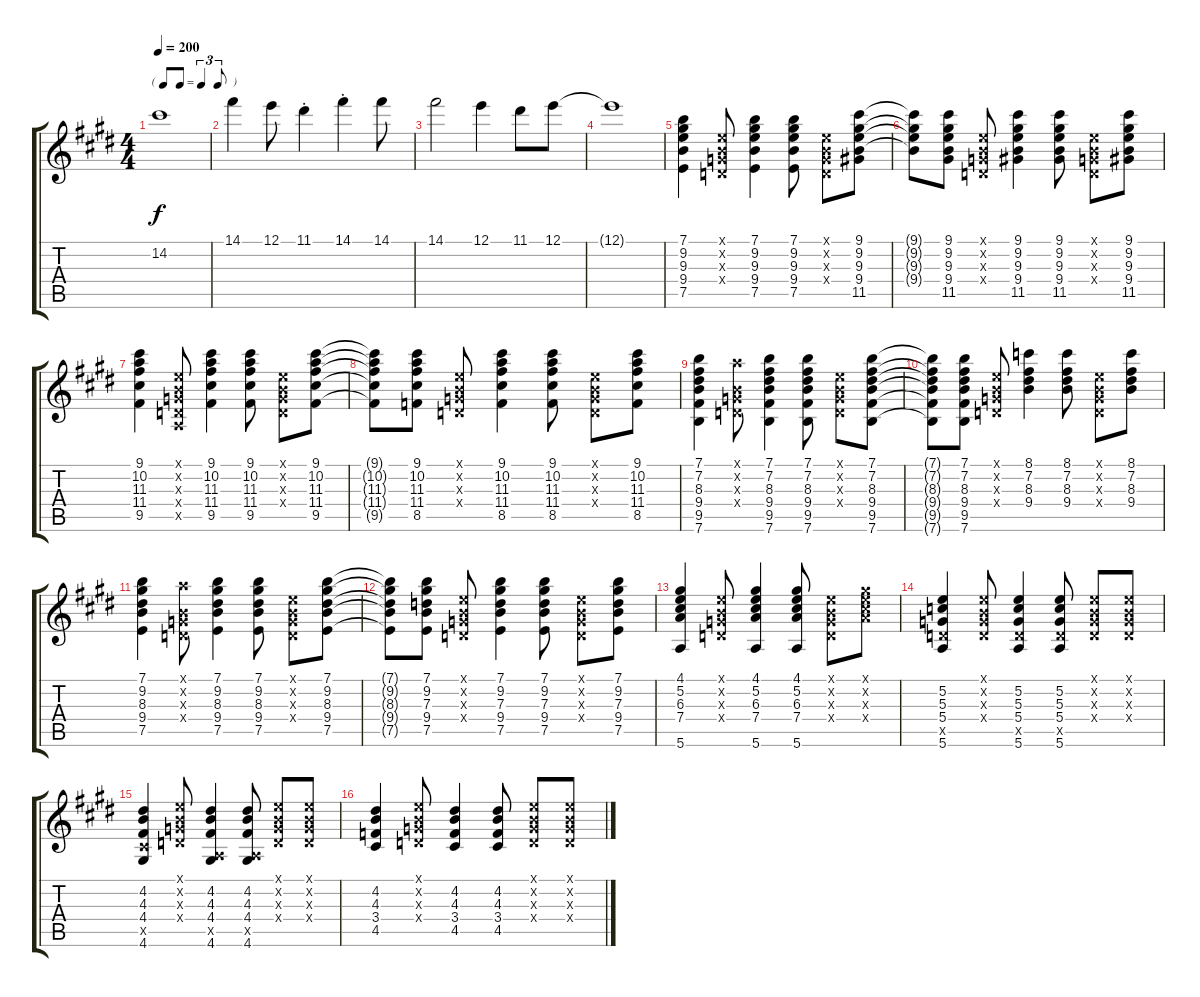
\track "" {instrument acousticguitarsteel}
\staff {score tabs}
\tuning (E4 B3 G3 D3 A2 E2) {hide}
\ts (4 4)
\tf triplet8th
\tempo 200
\clef g2
\ks e
14.2{t}.1{dy f} |
14.1.4 12.1.8 11.1{st}.4 14.1{st}.4 14.1.8 |
14.1.2 12.1.4 11.1.8 12.1.8 |
12.1{t}.1 |
(7.1 9.2 9.3 9.4 7.5).4 (0.1{x} 0.2{x} 0.3{x} 0.4{x}).8 (7.1 9.2 9.3 9.4 7.5).4 (7.1 9.2 9.3 9.4 7.5).8 (0.1{x} 0.2{x} 0.3{x} 0.4{x}).8 (9.1 9.2 9.3 9.4 11.5).8 |
(9.1{t} 9.2{t} 9.3{t} 9.4{t}).8 (9.1 9.2 9.3 9.4 11.5).8 (0.1{x} 0.2{x} 0.3{x} 0.4{x}).8 (9.1 9.2 9.3 9.4 11.5).4 (9.1 9.2 9.3 9.4 11.5).8 (0.1{x} 0.2{x} 0.3{x} 0.4{x}).8 (9.1 9.2 9.3 9.4 11.5).8 |
(9.1 10.2 11.3 11.4 9.5).4 (0.1{x} 0.2{x} 0.3{x} 0.4{x} 0.5{x}).8 (9.1 10.2 11.3 11.4 9.5).4 (9.1 10.2 11.3 11.4 9.5).8 (0.1{x} 0.2{x} 0.3{x} 0.4{x}).8 (9.1 10.2 11.3 11.4 9.5).8 |
(9.1{t} 10.2{t} 11.3{t} 11.4{t} 9.5{t}).8 (9.1 10.2 11.3 11.4 8.5).8 (0.1{x} 0.2{x} 0.3{x} 0.4{x}).8 (9.1 10.2 11.3 11.4 8.5).4 (9.1 10.2 11.3 11.4 8.5).8 (0.1{x} 0.2{x} 0.3{x} 0.4{x}).8 (9.1 10.2 11.3 11.4 8.5).8 |
(7.1 7.2 8.3 9.4 9.5 7.6).4 (5.1{x} 0.2{x} 0.3{x} 0.4{x}).8 (7.1 7.2 8.3 9.4 9.5 7.6).4 (7.1 7.2 8.3 9.4 9.5 7.6).8 (0.1{x} 0.2{x} 0.3{x} 0.4{x}).8 (7.1 7.2 8.3 9.4 9.5 7.6).8 |
(7.1{t} 7.2{t} 8.3{t} 9.4{t} 9.5{t} 7.6{t}).8 (7.1 7.2 8.3 9.4 9.5 7.6).8 (0.1{x} 0.2{x} 0.3{x} 0.4{x}).8 (8.1 7.2 8.3 9.4).4 (8.1 7.2 8.3 9.4).8 (0.1{x} 0.2{x} 0.3{x} 0.4{x}).8 (8.1 7.2 8.3 9.4).8 |
(7.1 9.2 8.3 9.4 7.5).4 (5.1{x} 0.2{x} 0.3{x} 0.4{x}).8 (7.1 9.2 8.3 9.4 7.5).4 (7.1 9.2 8.3 9.4 7.5).8 (0.1{x} 0.2{x} 0.3{x} 0.4{x}).8 (7.1 9.2 8.3 9.4 7.5).8 |
(7.1{t} 9.2{t} 8.3{t} 9.4{t} 7.5{t}).8 (7.1 9.2 7.3 9.4 7.5).8 (0.1{x} 0.2{x} 0.3{x} 0.4{x}).8 (7.1 9.2 7.3 9.4 7.5).4 (7.1 9.2 7.3 9.4 7.5).8 (0.1{x} 0.2{x} 0.3{x} 0.4{x}).8 (7.1 9.2 7.3 9.4 7.5).8 |
(4.1 5.2 6.3 7.4 5.6).4 (0.1{x} 0.2{x} 0.3{x} 0.4{x}).8 (4.1 5.2 6.3 7.4 5.6).4 (4.1 5.2 6.3 7.4 5.6).8 (0.1{x} 0.2{x} 0.3{x} 0.4{x}).8 (4.1{x} 5.2{x} 6.3{x} 7.4{x}).8 |
(5.2 5.3 5.4 5.5{x} 5.6).4 (0.1{x} 0.2{x} 0.3{x} 0.4{x}).8 (5.2 5.3 5.4 5.5{x} 5.6).4 (5.2 5.3 5.4 5.5{x} 5.6).8 (0.1{x} 0.2{x} 0.3{x} 0.4{x}).8 (0.1{x} 0.2{x} 0.3{x} 0.4{x}).8 |
(4.2 4.3 4.4 4.5{x} 4.6).4 (0.1{x} 0.2{x} 0.3{x} 0.4{x}).8 (4.2 4.3 4.4 0.5{x} 4.6).4 (4.2 4.3 4.4 0.5{x} 4.6).8 (0.1{x} 0.2{x} 0.3{x} 0.4{x}).8 (0.1{x} 0.2{x} 0.3{x} 0.4{x}).8 |
(4.2 4.3 3.4 4.5).4 (0.1{x} 0.2{x} 0.3{x} 0.4{x}).8 (4.2 4.3 3.4 4.5).4 (4.2 4.3 3.4 4.5).8 (0.1{x} 0.2{x} 0.3{x} 0.4{x}).8 (0.1{x} 0.2{x} 0.3{x} 0.4{x}).8
